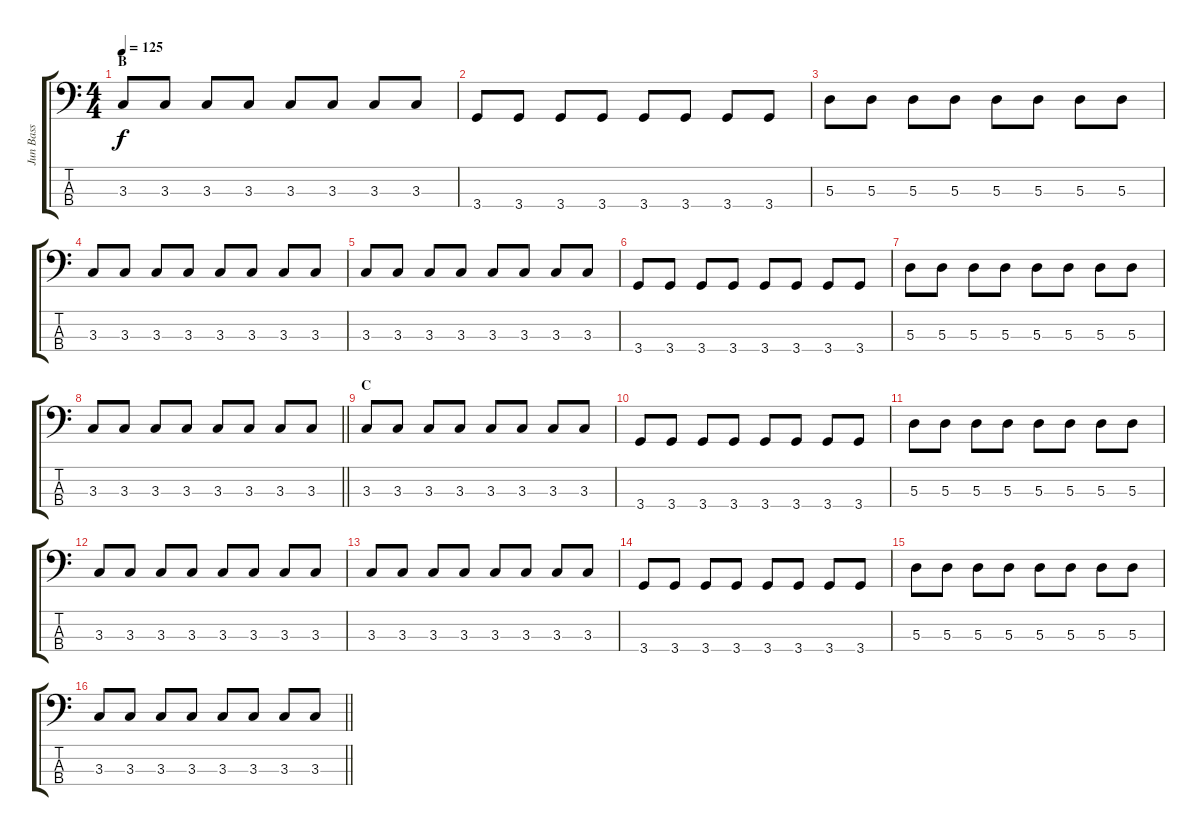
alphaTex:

\track ("Jun Bass" "Jun Bass") {instrument electricbasspick}
\staff {score tabs}
\tuning (G2 D2 A1 E1) {hide}
\ts (4 4)
\section ("" "B")
\tempo 125
\clef f4
\ks c
3.3.8{dy f} 3.3.8 3.3.8 3.3.8 3.3.8 3.3.8 3.3.8 3.3.8 |
3.4.8 3.4.8 3.4.8 3.4.8 3.4.8 3.4.8 3.4.8 3.4.8 |
5.3.8 5.3.8 5.3.8 5.3.8 5.3.8 5.3.8 5.3.8 5.3.8 |
3.3.8 3.3.8 3.3.8 3.3.8 3.3.8 3.3.8 3.3.8 3.3.8 |
3.3.8 3.3.8 3.3.8 3.3.8 3.3.8 3.3.8 3.3.8 3.3.8 |
3.4.8 3.4.8 3.4.8 3.4.8 3.4.8 3.4.8 3.4.8 3.4.8 |
5.3.8 5.3.8 5.3.8 5.3.8 5.3.8 5.3.8 5.3.8 5.3.8 |
\barLineRight lightlight
3.3.8 3.3.8 3.3.8 3.3.8 3.3.8 3.3.8 3.3.8 3.3.8 |
\section ("" "C")
3.3.8 3.3.8 3.3.8 3.3.8 3.3.8 3.3.8 3.3.8 3.3.8 |
3.4.8 3.4.8 3.4.8 3.4.8 3.4.8 3.4.8 3.4.8 3.4.8 |
5.3.8 5.3.8 5.3.8 5.3.8 5.3.8 5.3.8 5.3.8 5.3.8 |
3.3.8 3.3.8 3.3.8 3.3.8 3.3.8 3.3.8 3.3.8 3.3.8 |
3.3.8 3.3.8 3.3.8 3.3.8 3.3.8 3.3.8 3.3.8 3.3.8 |
3.4.8 3.4.8 3.4.8 3.4.8 3.4.8 3.4.8 3.4.8 3.4.8 |
5.3.8 5.3.8 5.3.8 5.3.8 5.3.8 5.3.8 5.3.8 5.3.8 |
\barLineRight lightlight
3.3.8 3.3.8 3.3.8 3.3.8 3.3.8 3.3.8 3.3.8 3.3.8
